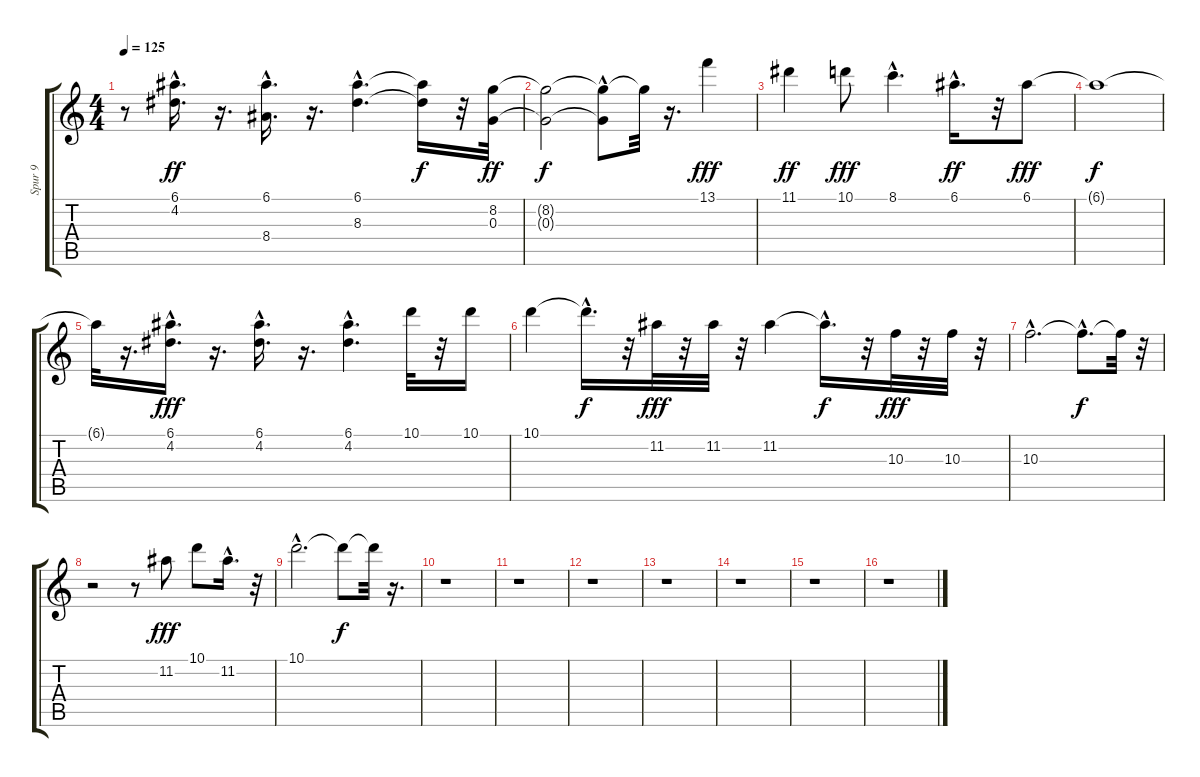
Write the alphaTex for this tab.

\track ("Spur 9" "Spur 9") {instrument overdrivenguitar}
\staff {score tabs}
\tuning (E4 B3 G3 D3 A2 E2) {hide}
\ts (4 4)
\tempo 125
\clef g2
\ks c
r.8{dy f} (6.1{hac} 4.2{hac}).16{d dy ff} r.16{d} (6.1{hac} 8.4{hac}).16{d} r.16{d} (6.1{hac} 8.3{hac}).4{d} (6.1{t} 8.3{t}).16{dy f} r.32 (8.2 0.3).32{dy ff} |
(8.2{t} 0.3{t}).2{dy f} (8.2{t} 0.3{hac t}).8 8.2{t}.32 r.16{d} 13.1.4{dy fff} |
11.1.4{dy ff} 10.1.8{dy fff} 8.1{hac}.4{d} 6.1{hac}.16{d dy ff} r.32 6.1.8{dy fff} |
6.1{t}.1{dy f} |
6.1{t}.32 r.16{d} (6.1{hac} 4.2).16{d dy fff} r.16{d} (6.1{hac} 4.2{hac}).16{d} r.16{d} (6.1{hac} 4.2{hac}).4{d} 10.1.32 r.32 10.1.16 |
10.1.4 10.1{hac t}.16{d dy f} r.32 11.2.32{dy fff} r.32 11.2.32 r.32 11.2.4 11.2{hac t}.16{d dy f} r.32 10.3.32{dy fff} r.32 10.3.32 r.32 |
10.3{hac}.2{d} 10.3{hac t}.8{d dy f} 10.3{t}.32 r.32 |
r.2 r.8 11.2.8{dy fff} 10.1.8 11.2{hac}.16{d} r.32 |
10.1{hac}.2{d} 10.1{t}.8{dy f} 10.1{t}.32 r.16{d} |
r.1 |
r.1 |
r.1 |
r.1 |
r.1 |
r.1 |
r.1
